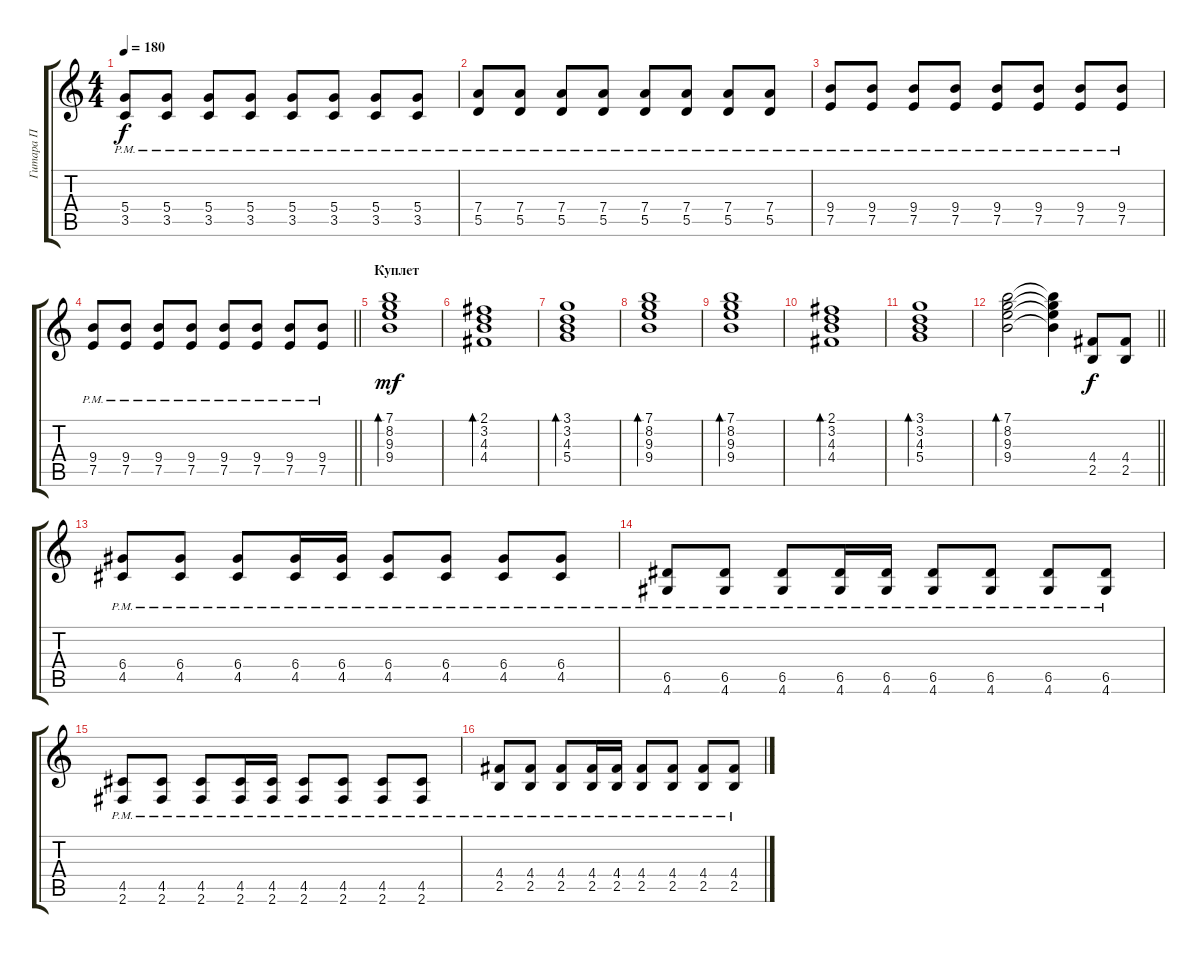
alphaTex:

\track ("Гитара П" "Гитара П") {instrument overdrivenguitar}
\staff {score tabs}
\tuning (E4 B3 G3 D3 A2 E2) {hide}
\ts (4 4)
\tempo 180
\clef g2
\ks c
(5.4{pm} 3.5{pm}).8{dy f} (5.4{pm} 3.5{pm}).8 (5.4{pm} 3.5{pm}).8 (5.4{pm} 3.5{pm}).8 (5.4{pm} 3.5{pm}).8 (5.4{pm} 3.5{pm}).8 (5.4{pm} 3.5{pm}).8 (5.4{pm} 3.5{pm}).8 |
(7.4{pm} 5.5{pm}).8 (7.4{pm} 5.5{pm}).8 (7.4{pm} 5.5{pm}).8 (7.4{pm} 5.5{pm}).8 (7.4{pm} 5.5{pm}).8 (7.4{pm} 5.5{pm}).8 (7.4{pm} 5.5{pm}).8 (7.4{pm} 5.5{pm}).8 |
(9.4{pm} 7.5{pm}).8 (9.4{pm} 7.5{pm}).8 (9.4{pm} 7.5{pm}).8 (9.4{pm} 7.5{pm}).8 (9.4{pm} 7.5{pm}).8 (9.4{pm} 7.5{pm}).8 (9.4{pm} 7.5{pm}).8 (9.4{pm} 7.5{pm}).8 |
\barLineRight lightlight
(9.4{pm} 7.5{pm}).8 (9.4{pm} 7.5{pm}).8 (9.4{pm} 7.5{pm}).8 (9.4{pm} 7.5{pm}).8 (9.4{pm} 7.5{pm}).8 (9.4{pm} 7.5{pm}).8 (9.4{pm} 7.5{pm}).8 (9.4{pm} 7.5{pm}).8 |
\section ("" "Куплет")
(7.1 8.2 9.3 9.4).1{bd 240 dy mf instrument electricguitarclean} |
(2.1 3.2 4.3 4.4).1{bd 240} |
(3.1 3.2 4.3 5.4).1{bd 240} |
(7.1 8.2 9.3 9.4).1{bd 240} |
(7.1 8.2 9.3 9.4).1{bd 240} |
(2.1 3.2 4.3 4.4).1{bd 240} |
(3.1 3.2 4.3 5.4).1{bd 240} |
\barLineRight lightlight
(7.1 8.2 9.3 9.4).2{bd 240} (7.1{t} 8.2{t} 9.3{t} 9.4{t}).4 (4.4 2.5).8{dy f volume 13 instrument overdrivenguitar} (4.4 2.5).8 |
\section ("" " ")
(6.4{pm} 4.5{pm}).8 (6.4{pm} 4.5{pm}).8 (6.4{pm} 4.5{pm}).8 (6.4{pm} 4.5{pm}).16 (6.4{pm} 4.5{pm}).16 (6.4{pm} 4.5{pm}).8 (6.4{pm} 4.5{pm}).8 (6.4{pm} 4.5{pm}).8 (6.4{pm} 4.5{pm}).8 |
(6.5{pm} 4.6{pm}).8 (6.5{pm} 4.6{pm}).8 (6.5{pm} 4.6{pm}).8 (6.5{pm} 4.6{pm}).16 (6.5{pm} 4.6{pm}).16 (6.5{pm} 4.6{pm}).8 (6.5{pm} 4.6{pm}).8 (6.5{pm} 4.6{pm}).8 (6.5{pm} 4.6{pm}).8 |
(4.5{pm} 2.6{pm}).8 (4.5{pm} 2.6{pm}).8 (4.5{pm} 2.6{pm}).8 (4.5{pm} 2.6{pm}).16 (4.5{pm} 2.6{pm}).16 (4.5{pm} 2.6{pm}).8 (4.5{pm} 2.6{pm}).8 (4.5{pm} 2.6{pm}).8 (4.5{pm} 2.6{pm}).8 |
(4.4{pm} 2.5{pm}).8 (4.4{pm} 2.5{pm}).8 (4.4{pm} 2.5{pm}).8 (4.4{pm} 2.5{pm}).16 (4.4{pm} 2.5{pm}).16 (4.4{pm} 2.5{pm}).8 (4.4{pm} 2.5{pm}).8 (4.4{pm} 2.5{pm}).8 (4.4{pm} 2.5{pm}).8
